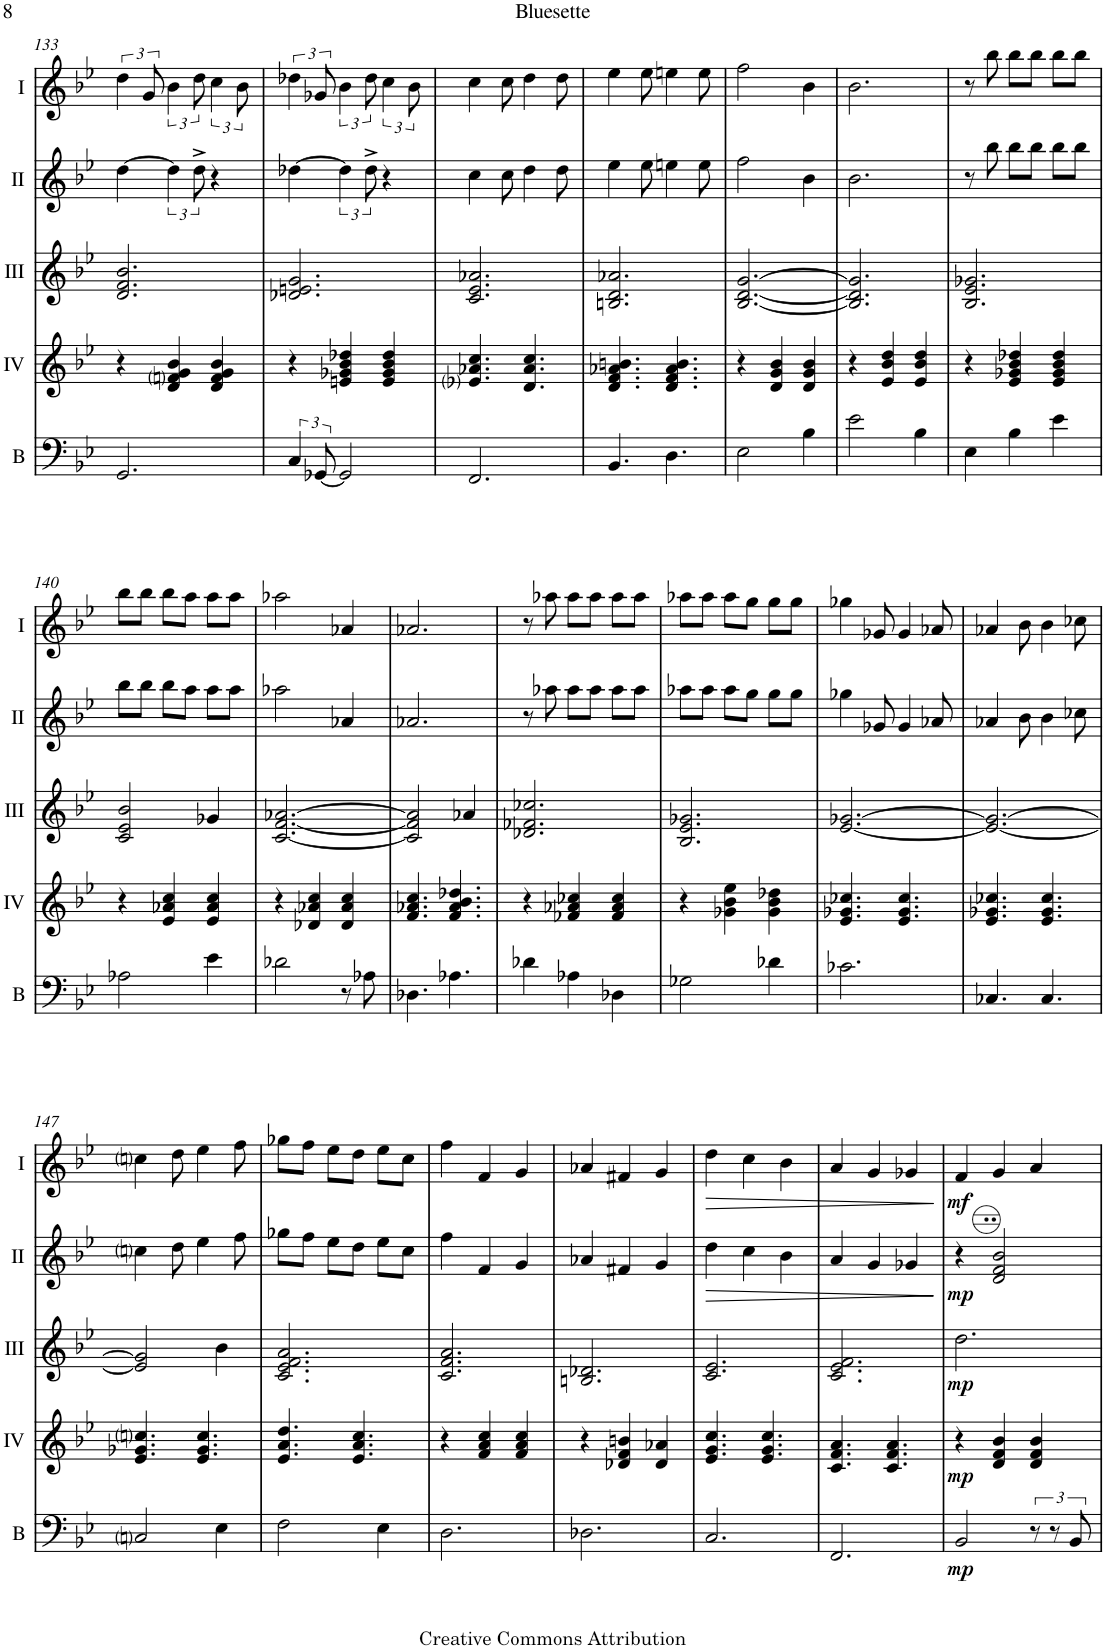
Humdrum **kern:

**kern	**dynam	**kern	**dynam	**kern	**dynam	**kern	**dynam	**kern	**dynam
*part5	*part5	*part4	*part4	*part3	*part3	*part2	*part2	*part1	*part1
*staff5	*staff5	*staff4	*staff4	*staff3	*staff3	*staff2	*staff2	*staff1	*staff1
*I"Bass	*	*I"Acc. 4	*	*I"Acc. 3	*	*I"Acc. 2	*	*I"Acc. 1	*
*I'B	*	*	*	*	*	*	*	*	*
!!LO:PB:g=z
*clefF4	*	*clefG2	*	*clefG2	*	*clefG2	*	*clefG2	*
*Trd7c12	*	*	*	*	*	*	*	*	*
*k[b-e-]	*	*k[b-e-]	*	*k[b-e-]	*	*k[b-e-]	*	*k[b-e-]	*
*M3/4	*	*M3/4	*	*M3/4	*	*M3/4	*	*M3/4	*
=133	=133	=133	=133	=133	=133	=133	=133	=133	=133
2.GG/	.	4r	.	2.d/ 2.f/ 2.b-/	.	[4d\	.	6dd\	.
.	.	.	.	.	.	.	.	12g/	.
.	.	4d/ 4fni/ 4g/ 4b-/	.	.	.	6d\]	.	6b-\	.
.	.	.	.	.	.	12d^\	.	12dd\	.
.	.	4d/ 4f/ 4g/ 4b-/	.	.	.	4r	.	6cc\	.
.	.	.	.	.	.	.	.	12b-\	.
=134	=134	=134	=134	=134	=134	=134	=134	=134	=134
6C/	.	4r	.	2.d-X/ 2.en/ 2.g/	.	[4d-X\	.	6dd-X\	.
[12GG-X/	.	.	.	.	.	.	.	12g-X/	.
2GG-/]	.	4en/ 4g-X/ 4b-/ 4dd-X/	.	.	.	6d-\]	.	6b-\	.
.	.	.	.	.	.	12d-^\	.	12dd-\	.
.	.	4e/ 4g-/ 4b-/ 4dd-/	.	.	.	4r	.	6cc\	.
.	.	.	.	.	.	.	.	12b-\	.
=135	=135	=135	=135	=135	=135	=135	=135	=135	=135
2.FF/	.	4.e-i/ 4.a-X/ 4.cc/	.	2.c/ 2.e-/ 2.a-X/	.	4c\	.	4cc\	.
.	.	.	.	.	.	8c\	.	8cc\	.
.	.	4.d/ 4.a-/ 4.cc/	.	.	.	4d\	.	4dd\	.
.	.	.	.	.	.	8d\	.	8dd\	.
=136	=136	=136	=136	=136	=136	=136	=136	=136	=136
4.BB-/	.	4.d/ 4.f/ 4.a-X/ 4.bn/	.	2.Bn/ 2.d/ 2.a-X/	.	4e-\	.	4ee-\	.
.	.	.	.	.	.	8e-\	.	8ee-\	.
4.D\	.	4.d/ 4.f/ 4.a-/ 4.b/	.	.	.	4en\	.	4een\	.
.	.	.	.	.	.	8e\	.	8ee\	.
=137	=137	=137	=137	=137	=137	=137	=137	=137	=137
2E-\	.	4r	.	[2.B-/ [2.d/ [2.g/	.	2f\	.	2ff\	.
.	.	4d/ 4g/ 4b-/	.	.	.	.	.	.	.
4B-\	.	4d/ 4g/ 4b-/	.	.	.	4B-\	.	4b-\	.
=138	=138	=138	=138	=138	=138	=138	=138	=138	=138
2e-\	.	4r	.	2.B-/] 2.d/] 2.g/]	.	2.B-\	.	2.b-\	.
.	.	4e-/ 4b-/ 4dd/	.	.	.	.	.	.	.
4B-\	.	4e-/ 4b-/ 4dd/	.	.	.	.	.	.	.
=139	=139	=139	=139	=139	=139	=139	=139	=139	=139
4E-\	.	4r	.	2.B-/ 2.e-/ 2.g-X/	.	8r	.	8r	.
.	.	.	.	.	.	8b-\	.	8bb-\	.
4B-\	.	4e-/ 4g-X/ 4b-/ 4dd-X/	.	.	.	8b-\L	.	8bb-\L	.
.	.	.	.	.	.	8b-\J	.	8bb-\J	.
4e-\	.	4e-/ 4g-/ 4b-/ 4dd-/	.	.	.	8b-\L	.	8bb-\L	.
.	.	.	.	.	.	8b-\J	.	8bb-\J	.
!!LO:LB:g=z
=140	=140	=140	=140	=140	=140	=140	=140	=140	=140
2A-X\	.	4r	.	2c/ 2e-/ 2b-/	.	8b-\L	.	8bb-\L	.
.	.	.	.	.	.	8b-\J	.	8bb-\J	.
.	.	4e-/ 4a-X/ 4cc/	.	.	.	8b-\L	.	8bb-\L	.
.	.	.	.	.	.	8a\J	.	8aa\J	.
4e-\	.	4e-/ 4a-/ 4cc/	.	4g-X/	.	8a\L	.	8aa\L	.
.	.	.	.	.	.	8a\J	.	8aa\J	.
=141	=141	=141	=141	=141	=141	=141	=141	=141	=141
2d-X\	.	4r	.	[2.c/ [2.f/ [2.a-X/	.	2a-X\	.	2aa-X\	.
.	.	4d-X/ 4a-X/ 4cc/	.	.	.	.	.	.	.
8r	.	4d-/ 4a-/ 4cc/	.	.	.	4A-X/	.	4a-X/	.
8A-X\	.	.	.	.	.	.	.	.	.
=142	=142	=142	=142	=142	=142	=142	=142	=142	=142
4.D-X\	.	4.f/ 4.a-X/ 4.cc/	.	2c/] 2f/] 2a-/]	.	2.A-X/	.	2.a-X/	.
4.A-X\	.	4.f/ 4.a-/ 4.b-/ 4.dd-X/	.	.	.	.	.	.	.
.	.	.	.	4a-X/	.	.	.	.	.
=143	=143	=143	=143	=143	=143	=143	=143	=143	=143
4d-X\	.	4r	.	2.d-X/ 2.f-X/ 2.cc-X/	.	8r	.	8r	.
.	.	.	.	.	.	8a-X\	.	8aa-X\	.
4A-X\	.	4f-X/ 4a-X/ 4cc-X/	.	.	.	8a-\L	.	8aa-\L	.
.	.	.	.	.	.	8a-\J	.	8aa-\J	.
4D-X\	.	4f-/ 4a-/ 4cc-/	.	.	.	8a-\L	.	8aa-\L	.
.	.	.	.	.	.	8a-\J	.	8aa-\J	.
=144	=144	=144	=144	=144	=144	=144	=144	=144	=144
2G-X\	.	4r	.	2.B-/ 2.e-/ 2.g-X/	.	8a-X\L	.	8aa-X\L	.
.	.	.	.	.	.	8a-\J	.	8aa-\J	.
.	.	4g-X\ 4b-\ 4ee-\	.	.	.	8a-\L	.	8aa-\L	.
.	.	.	.	.	.	8g\J	.	8gg\J	.
4d-X\	.	4g-\ 4b-\ 4dd-X\	.	.	.	8g\L	.	8gg\L	.
.	.	.	.	.	.	8g\J	.	8gg\J	.
=145	=145	=145	=145	=145	=145	=145	=145	=145	=145
2.c-X\	.	4.e-/ 4.g-X/ 4.cc-X/	.	[2.e-/ [2.g-X/	.	4g-X\	.	4gg-X\	.
.	.	.	.	.	.	8G-X/	.	8g-X/	.
.	.	4.e-/ 4.g-/ 4.cc-/	.	.	.	4G-/	.	4g-/	.
.	.	.	.	.	.	8A-X/	.	8a-X/	.
=146	=146	=146	=146	=146	=146	=146	=146	=146	=146
4.C-X/	.	4.e-/ 4.g-X/ 4.cc-X/	.	2.e-/_ 2.g-/_	.	4A-X/	.	4a-X/	.
.	.	.	.	.	.	8B-\	.	8b-\	.
4.C-/	.	4.e-/ 4.g-/ 4.cc-/	.	.	.	4B-\	.	4b-\	.
.	.	.	.	.	.	8c-X\	.	8cc-X\	.
!!LO:LB:g=z
=147	=147	=147	=147	=147	=147	=147	=147	=147	=147
2Cni/	.	4.e-/ 4.g-X/ 4.ccni/	.	2e-/] 2g-/]	.	4cni\	.	4ccni\	.
.	.	.	.	.	.	8d\	.	8dd\	.
.	.	4.e-/ 4.g-/ 4.cc/	.	.	.	4e-\	.	4ee-\	.
4E-\	.	.	.	4b-\	.	.	.	.	.
.	.	.	.	.	.	8f\	.	8ff\	.
=148	=148	=148	=148	=148	=148	=148	=148	=148	=148
2F\	.	4.e-/ 4.a/ 4.dd/	.	2.c/ 2.e-/ 2.f/ 2.a/	.	8g-X\L	.	8gg-X\L	.
.	.	.	.	.	.	8f\J	.	8ff\J	.
.	.	.	.	.	.	8e-\L	.	8ee-\L	.
.	.	4.e-/ 4.a/ 4.cc/	.	.	.	8d\J	.	8dd\J	.
4E-\	.	.	.	.	.	8e-\L	.	8ee-\L	.
.	.	.	.	.	.	8c\J	.	8cc\J	.
=149	=149	=149	=149	=149	=149	=149	=149	=149	=149
2.D\	.	4r	.	2.c/ 2.f/ 2.a/	.	4f\	.	4ff\	.
.	.	4f/ 4a/ 4cc/	.	.	.	4F/	.	4f/	.
.	.	4f/ 4a/ 4cc/	.	.	.	4G/	.	4g/	.
=150	=150	=150	=150	=150	=150	=150	=150	=150	=150
2.D-X\	.	4r	.	2.Bn/ 2.d-X/	.	4A-X/	.	4a-X/	.
.	.	4d-X/ 4f/ 4bn/	.	.	.	4F#X/	.	4f#X/	.
.	.	4d-/ 4a-X/	.	.	.	4G/	.	4g/	.
=151	=151	=151	=151	=151	=151	=151	=151	=151	=151
!	!	!	!	!	!	!	!LO:HP:b	!	!LO:HP:b
2.C/	.	4.e-/ 4.g/ 4.cc/	.	2.c/ 2.e-/	.	4d\	>	4dd\	>
.	.	.	.	.	.	4c\	.	4cc\	.
.	.	4.e-/ 4.g/ 4.cc/	.	.	.	.	.	.	.
.	.	.	.	.	.	4B-\	.	4b-\	.
=152	=152	=152	=152	=152	=152	=152	=152	=152	=152
2.FF/	.	4.c/ 4.f/ 4.a/	.	2.c/ 2.e-/ 2.f/	.	4A/	.	4a/	.
.	.	.	.	.	.	4G/	.	4g/	.
.	.	4.c/ 4.f/ 4.a/	.	.	.	.	.	.	.
.	.	.	.	.	.	4G-X/	.	4g-X/	.
.	.	.	.	.	.	.	]	.	]
=153	=153	=153	=153	=153	=153	=153	=153	=153	=153
!	!LO:DY:b	!	!LO:DY:b	!	!LO:DY:b	!	!LO:DY:b	!	!LO:DY:b
2BB-/	mp	4r	mp	2.dd\	mp	4r	mp	4f/	mf
.	.	4d/ 4f/ 4b-/	.	.	.	2d/ 2f/ 2b-/	.	4g/	.
12r	.	4d/ 4f/ 4b-/	.	.	.	.	.	4a/	.
12r	.	.	.	.	.	.	.	.	.
12BB-/	.	.	.	.	.	.	.	.	.
=	=	=	=	=	=	=	=	=	=
*-	*-	*-	*-	*-	*-	*-	*-	*-	*-
